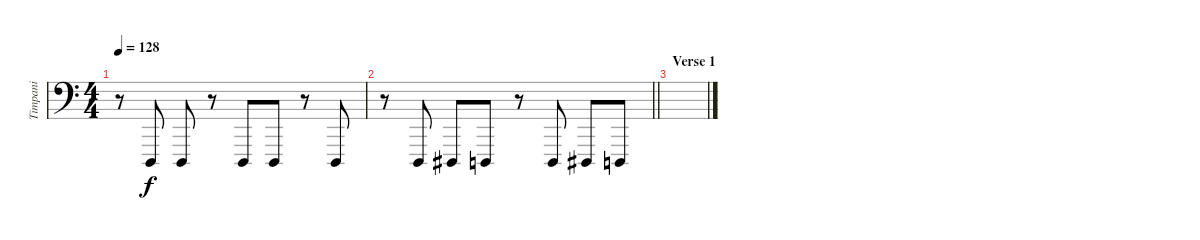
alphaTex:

\track ("Timpani" "Timpani") {instrument timpani}
\staff {score}
\tuning (G2 D2 A1 E1 B0) {hide}
\ts (4 4)
\tempo 128
\clef f4
\ks c
r.8{dy f} 3.5.8 3.5.8 r.8 3.5.8 3.5.8 r.8 3.5.8 |
\barLineRight lightlight
r.8 3.5.8 4.5.8 3.5.8 r.8 3.5.8 4.5.8 3.5.8 |
\section ("" "Verse 1")
